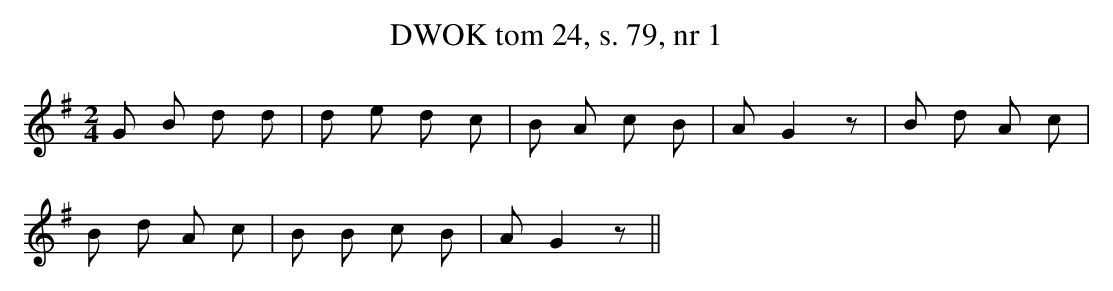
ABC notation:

X:1
T: DWOK tom 24, s. 79, nr 1
L: 1/16
M: 2/4
K: G
G2 B2 d2 d2 | d2 e2 d2 c2 | B2 A2 c2 B2 | A2 G4 z2 | B2 d2 A2 c2 |
B2 d2 A2 c2 | B2 B2 c2 B2 | A2 G4 z2 ||
